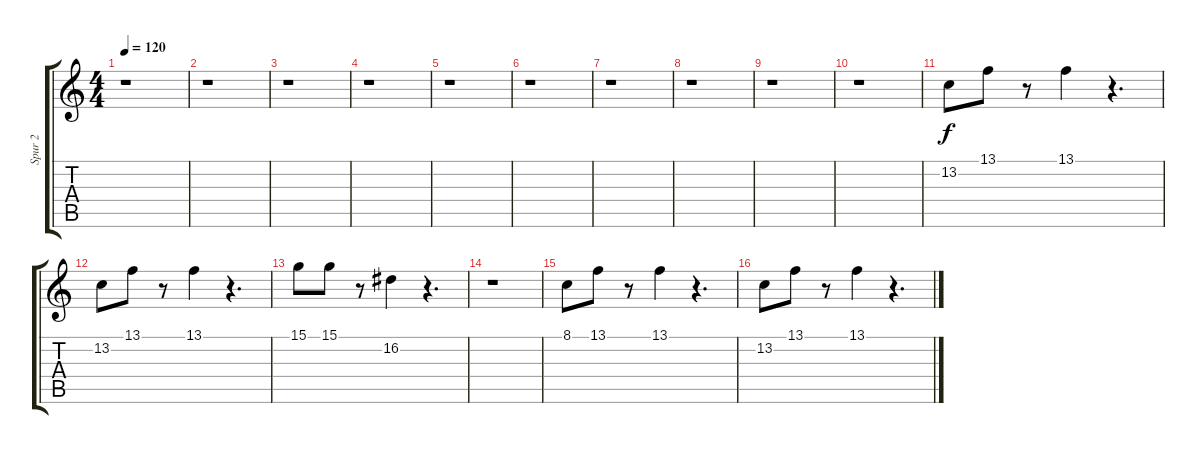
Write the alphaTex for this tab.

\track ("Spur 2" "Spur 2") {instrument blownbottle}
\staff {score tabs}
\tuning (E4 B3 G3 D3 A2 E2) {hide}
\ts (4 4)
\tempo 120
\clef g2
\ks c
r.1{dy f instrument blownbottle} |
r.1 |
r.1 |
r.1 |
r.1 |
r.1 |
r.1 |
r.1 |
r.1 |
r.1 |
13.2.8 13.1.8 r.8 13.1.4 r.4{d} |
13.2.8 13.1.8 r.8 13.1.4 r.4{d} |
15.1.8 15.1.8 r.8 16.2.4 r.4{d} |
r.1 |
8.1.8 13.1.8 r.8 13.1.4 r.4{d} |
13.2.8 13.1.8 r.8 13.1.4 r.4{d}
